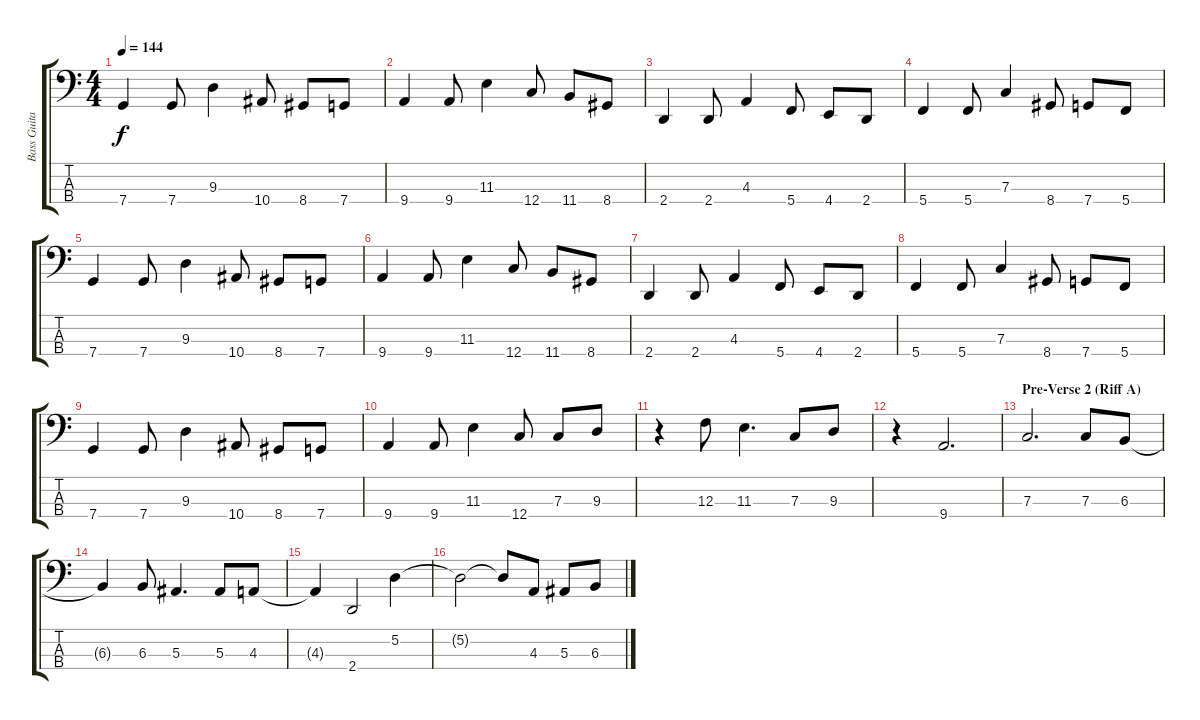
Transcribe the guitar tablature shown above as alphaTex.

\track ("Bass Guitar" "Bass Guita") {instrument slapbass1}
\staff {score tabs}
\tuning (D2 A1 F1 C1) {hide}
\ts (4 4)
\tempo 144
\clef f4
\ks c
7.4.4{dy f} 7.4.8 9.3.4 10.4.8 8.4.8 7.4.8 |
9.4.4 9.4.8 11.3.4 12.4.8 11.4.8 8.4.8 |
2.4.4 2.4.8 4.3.4 5.4.8 4.4.8 2.4.8 |
5.4.4 5.4.8 7.3.4 8.4.8 7.4.8 5.4.8 |
7.4.4 7.4.8 9.3.4 10.4.8 8.4.8 7.4.8 |
9.4.4 9.4.8 11.3.4 12.4.8 11.4.8 8.4.8 |
2.4.4 2.4.8 4.3.4 5.4.8 4.4.8 2.4.8 |
5.4.4 5.4.8 7.3.4 8.4.8 7.4.8 5.4.8 |
7.4.4 7.4.8 9.3.4 10.4.8 8.4.8 7.4.8 |
9.4.4 9.4.8 11.3.4 12.4.8 7.3.8 9.3.8 |
r.4 12.3.8 11.3.4{d} 7.3.8 9.3.8 |
r.4 9.4.2{d} |
\section ("" "Pre-Verse 2 (Riff A)")
7.3.2{d} 7.3.8 6.3.8 |
6.3{t}.4 6.3.8 5.3.4{d} 5.3.8 4.3.8 |
4.3{t}.4 2.4.2 5.2.4 |
5.2{t}.2 5.2{t}.8 4.3.8 5.3.8 6.3.8
